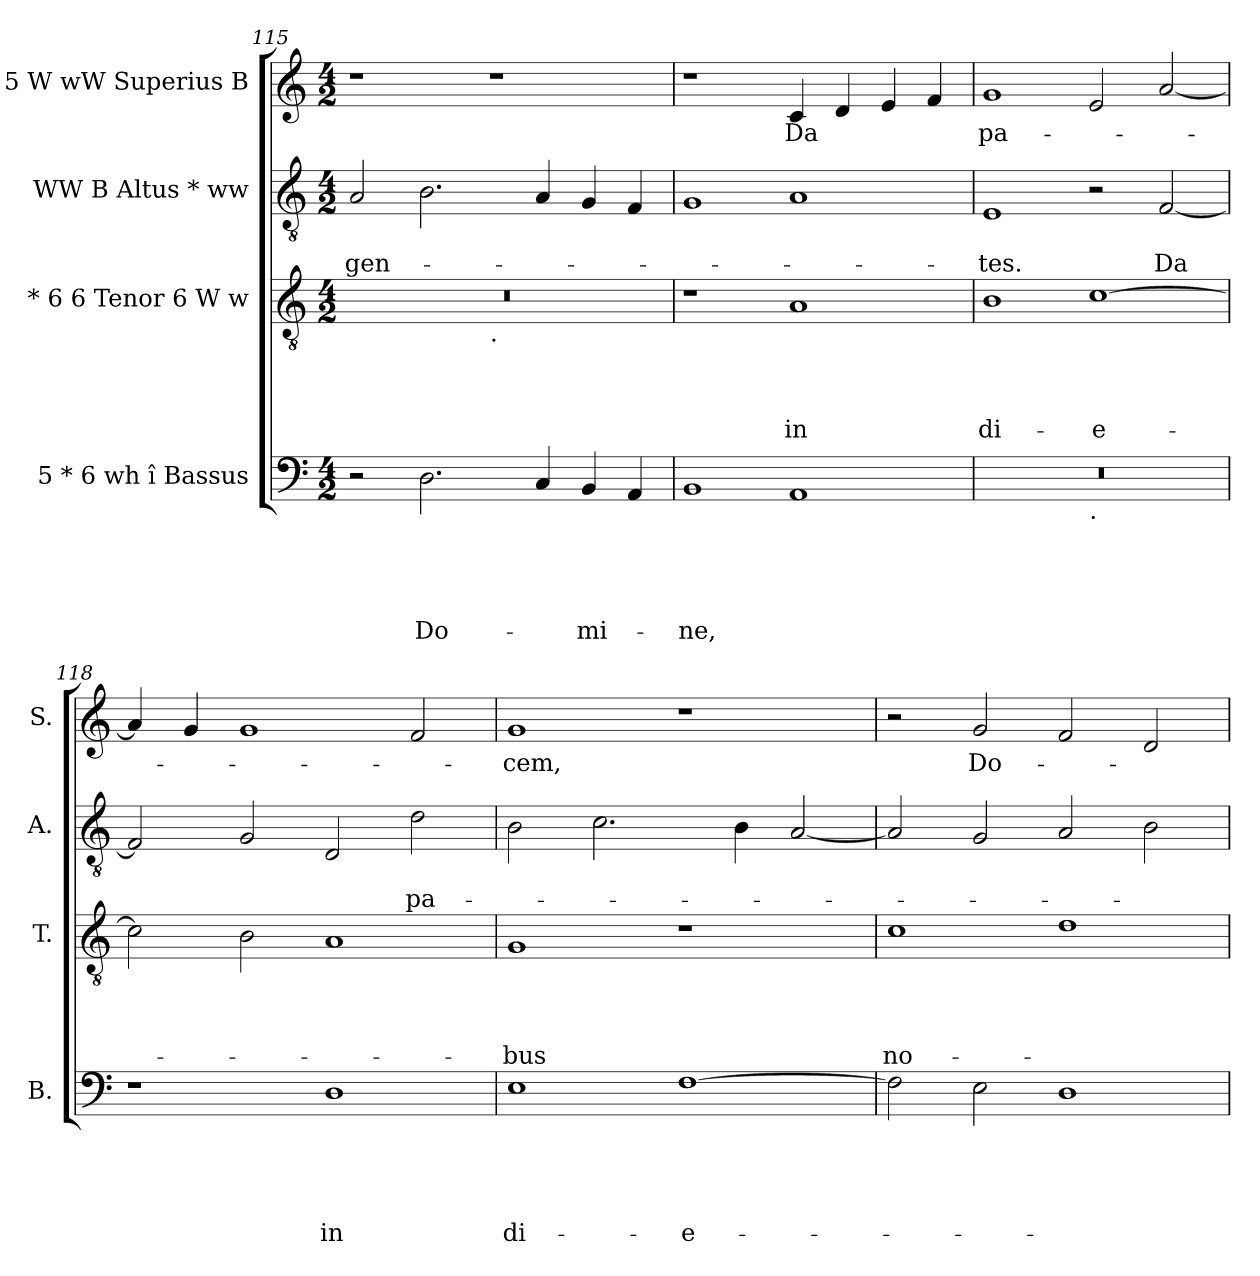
**kern	**text	**text	**text	**text	**text	**kern	**text	**text	**text	**text	**kern	**text	**text	**kern	**text
*part4	*part4	*part4	*part4	*part4	*part4	*part3	*part3	*part3	*part3	*part3	*part2	*part2	*part2	*part1	*part1
*staff4	*staff4	*staff4	*staff4	*staff4	*staff4	*staff3	*staff3	*staff3	*staff3	*staff3	*staff2	*staff2	*staff2	*staff1	*staff1
*I"5 * 6 wh î Bassus	*	*	*	*	*	*I"* 6 6 Tenor 6 W w	*	*	*	*	*I"WW B Altus * ww	*	*	*I"* 5 W wW Superius B	*
*I'B.	*	*	*	*	*	*I'T.	*	*	*	*	*I'A.	*	*	*I'S.	*
*clefF4	*	*	*	*	*	*clefGv2	*	*	*	*	*clefGv2	*	*	*clefG2	*
*k[]	*	*	*	*	*	*k[]	*	*	*	*	*k[]	*	*	*k[]	*
*C:	*	*	*	*	*	*C:	*	*	*	*	*C:	*	*	*C:	*
*M4/2	*	*	*	*	*	*M4/2	*	*	*	*	*M4/2	*	*	*M4/2	*
=115	=115	=115	=115	=115	=115	=115	=115	=115	=115	=115	=115	=115	=115	=115	=115
!	!	!	!	!	!	!	!	!	!	!	!	!	!LO:LY:b	!	!
*	*	*	*	*	*	*^	*	*	*	*	*	*	*	*	*
2r	.	.	.	.	.	0r	1ryy	.	.	.	.	2A/	.	gen-	1r	.
!	!	!	!	!	!LO:LY:b	!	!	!	!	!	!	!	!	!	!	!
2.D\	.	.	.	.	Do-	.	.	.	.	.	.	2.B\	.	.	.	.
!	!	!	!	!	!	!	!LO:TX:b:t=.	!	!	!	!	!	!	!	!	!
.	.	.	.	.	.	.	1ryy	.	.	.	.	.	.	.	1r	.
4C/	.	.	.	.	.	.	.	.	.	.	.	4A/	.	.	.	.
!	!	!	!	!	!LO:LY:b	!	!	!	!	!	!	!	!	!	!	!
4BB/	.	.	.	.	-mi-	.	.	.	.	.	.	4G/	.	.	.	.
4AA/	.	.	.	.	.	.	.	.	.	.	.	4F/	.	.	.	.
=116	=116	=116	=116	=116	=116	=116	=116	=116	=116	=116	=116	=116	=116	=116	=116	=116
!	!	!	!	!	!LO:LY:b	!	!	!	!	!	!	!	!	!	!	!
*	*	*	*	*	*	*v	*v	*	*	*	*	*	*	*	*	*
1BB	.	.	.	.	-ne,	1r	.	.	.	.	1G	.	.	1r	.
!	!	!	!	!	!	!	!	!	!	!LO:LY:b	!	!	!	!	!LO:LY:b
1AA	.	.	.	.	.	1A	.	.	.	in	1A	.	.	4c/	Da
.	.	.	.	.	.	.	.	.	.	.	.	.	.	4d/	.
.	.	.	.	.	.	.	.	.	.	.	.	.	.	4e/	.
.	.	.	.	.	.	.	.	.	.	.	.	.	.	4f/	.
=117	=117	=117	=117	=117	=117	=117	=117	=117	=117	=117	=117	=117	=117	=117	=117
!	!	!	!	!	!	!	!	!	!	!LO:LY:b	!	!	!LO:LY:b	!	!LO:LY:b
*^	*	*	*	*	*	*	*	*	*	*	*	*	*	*	*
0r	1ryy	.	.	.	.	.	1B	.	.	.	di-	1E	.	-tes.	1g	pa-
!	!LO:TX:b:t=.	!	!	!	!	!	!	!	!	!	!	!	!	!	!	!
!	!	!	!	!	!	!	!	!	!	!	!LO:LY:b:rj	!	!	!	!	!
.	1ryy	.	.	.	.	.	[>1c	.	.	.	-e-	2r	.	.	2e/	.
!	!	!	!	!	!	!	!	!	!	!	!	!	!	!LO:LY:b	!	!
.	.	.	.	.	.	.	.	.	.	.	.	[<2F/	.	Da	[<2a/	.
*v	*v	*	*	*	*	*	*	*	*	*	*	*	*	*	*	*
=118	=118	=118	=118	=118	=118	=118	=118	=118	=118	=118	=118	=118	=118	=118	=118
1r	.	.	.	.	.	2c\]	.	.	.	.	2F/]	.	.	4a/]	.
.	.	.	.	.	.	.	.	.	.	.	.	.	.	4g/	.
.	.	.	.	.	.	2B\	.	.	.	.	2G/	.	.	1g	.
!	!	!	!	!	!LO:LY:b	!	!	!	!	!	!	!	!	!	!
1D	.	.	.	.	in	1A	.	.	.	.	2D/	.	.	.	.
!	!	!	!	!	!	!	!	!	!	!	!	!	!LO:LY:b	!	!
.	.	.	.	.	.	.	.	.	.	.	2d\	.	pa-	2f/	.
!!LO:LB:g=z
=119	=119	=119	=119	=119	=119	=119	=119	=119	=119	=119	=119	=119	=119	=119	=119
!	!	!	!	!	!LO:LY:b	!	!	!	!	!LO:LY:b	!	!	!	!	!LO:LY:b
1E	.	.	.	.	di-	1G	.	.	.	-bus	2B\	.	.	1g	-cem,
.	.	.	.	.	.	.	.	.	.	.	2.c\	.	.	.	.
!	!	!	!	!	!LO:LY:b:rj	!	!	!	!	!	!	!	!	!	!
[>1F	.	.	.	.	-e-	1r	.	.	.	.	.	.	.	1r	.
.	.	.	.	.	.	.	.	.	.	.	4B\	.	.	.	.
.	.	.	.	.	.	.	.	.	.	.	[<2A/	.	.	.	.
=120	=120	=120	=120	=120	=120	=120	=120	=120	=120	=120	=120	=120	=120	=120	=120
!	!	!	!	!	!	!	!	!	!	!LO:LY:b	!	!	!	!	!
2F\]	.	.	.	.	.	1c	.	.	.	no-	2A/]	.	.	2r	.
!	!	!	!	!	!	!	!	!	!	!	!	!	!	!	!LO:LY:b
2E\	.	.	.	.	.	.	.	.	.	.	2G/	.	.	2g/	Do-
1D	.	.	.	.	.	1d	.	.	.	.	2A/	.	.	2f/	.
.	.	.	.	.	.	.	.	.	.	.	2B\	.	.	2d/	.
=	=	=	=	=	=	=	=	=	=	=	=	=	=	=	=
*-	*-	*-	*-	*-	*-	*-	*-	*-	*-	*-	*-	*-	*-	*-	*-
